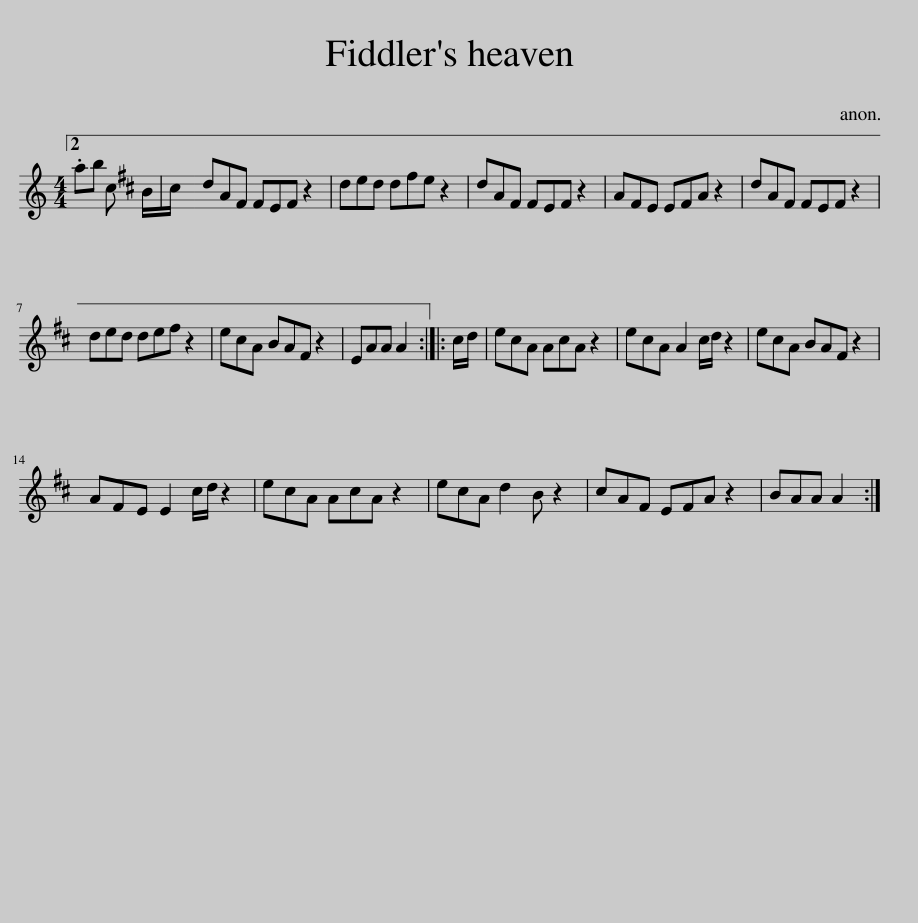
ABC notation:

X:1
L:1/8
M:4/4
I:linebreak $
K:C
V:1 treble
V:1
 .ab c B/^c/ | dA^F FEF z2 | ded d^fe z2 | dA^F FEF z2 | A^FE EFA z2 | %5
 dA^F FEF z2 |$ ded de^f z2 | e^cA BA^F z2 | EAA A2 :: ^c/d/ | %10
 e^cA AcA z2 | e^cA A2 c/d/ z2 | e^cA BA^F z2 |$ A^FE E2 ^c/d/ z2 | e^cA AcA z2 | %15
 e^cA d2 B z2 | ^cA^F EFA z2 | BAA A2 :| %18
